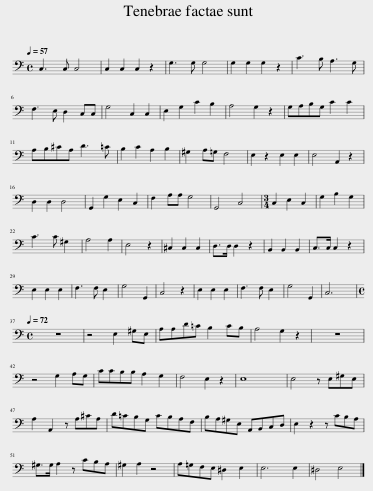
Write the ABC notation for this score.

X:1
L:1/8
Q:1/4=57
M:4/4
I:linebreak $
K:C
V:1 bass
V:1
 C,3 C, C,4 | C,2 C,2 C,2 z2 | G,3 G, G,4 | G,2 G,2 G,2 z2 | C3 B, A,3 G, |$ %5
 F,3 E, D,2 C,C, | G,4 C,2 C,2 | E,2 G,2 C2 B,2 | A,4 G,2 z2 | G,A,B,G, C2 C2 |$ %10
 A,B,^CA, D3 =C | B,2 C2 A,2 B,2 | ^G,2 A,=G, F,4 | E,2 z2 E,2 E,2 | E,4 A,,2 z2 |$ %15
 D,2 D,2 D,4 | G,,2 G,2 E,2 C,2 | F,2 A,A, G,4 | G,,4 C,4 |[M:3/4] C,2 E,2 C,2 | %20
 G,2 B,2 G,2 |$ C3 C ^G,2 | A,4 A,2 | E,4 z2 | ^C,2 C,2 C,2 | %25
 D,>D, D,2 z2 | B,,2 B,,2 B,,2 | C,>C, C,2 z2 |$ E,2 E,2 E,2 | F,3 F, E,2 | %30
 G,4 G,,2 | C,4 z2 | E,2 E,2 E,2 | F,3 F, E,2 | G,4 G,,2 | %35
 C,6 |$[M:4/4][Q:1/4=72] z8 | z4 E,2 ^G,E, | A,A,D=C B,2 CB, | A,4 G,2 z2 | %40
 z8 |$ z4 G,2 A,G, | CCB,B, A,2 G,2 | F,4 E,2 z2 | E,8 | %45
 E,4 z E,^G,E, |$ A,2 A,,2 z A,^CA, | D=CB,G, CB,A,F, | B,A,^G,E, A,,B,,C,D, | E,2 z2 z CB,A, |$ %50
 ^G,>G, A,2 z CB,A, | ^G,2 A,2 z4 | A,=G,F,E, ^D,2 E,2 | E,6 E,2 | ^D,4 E,4 |] %55
